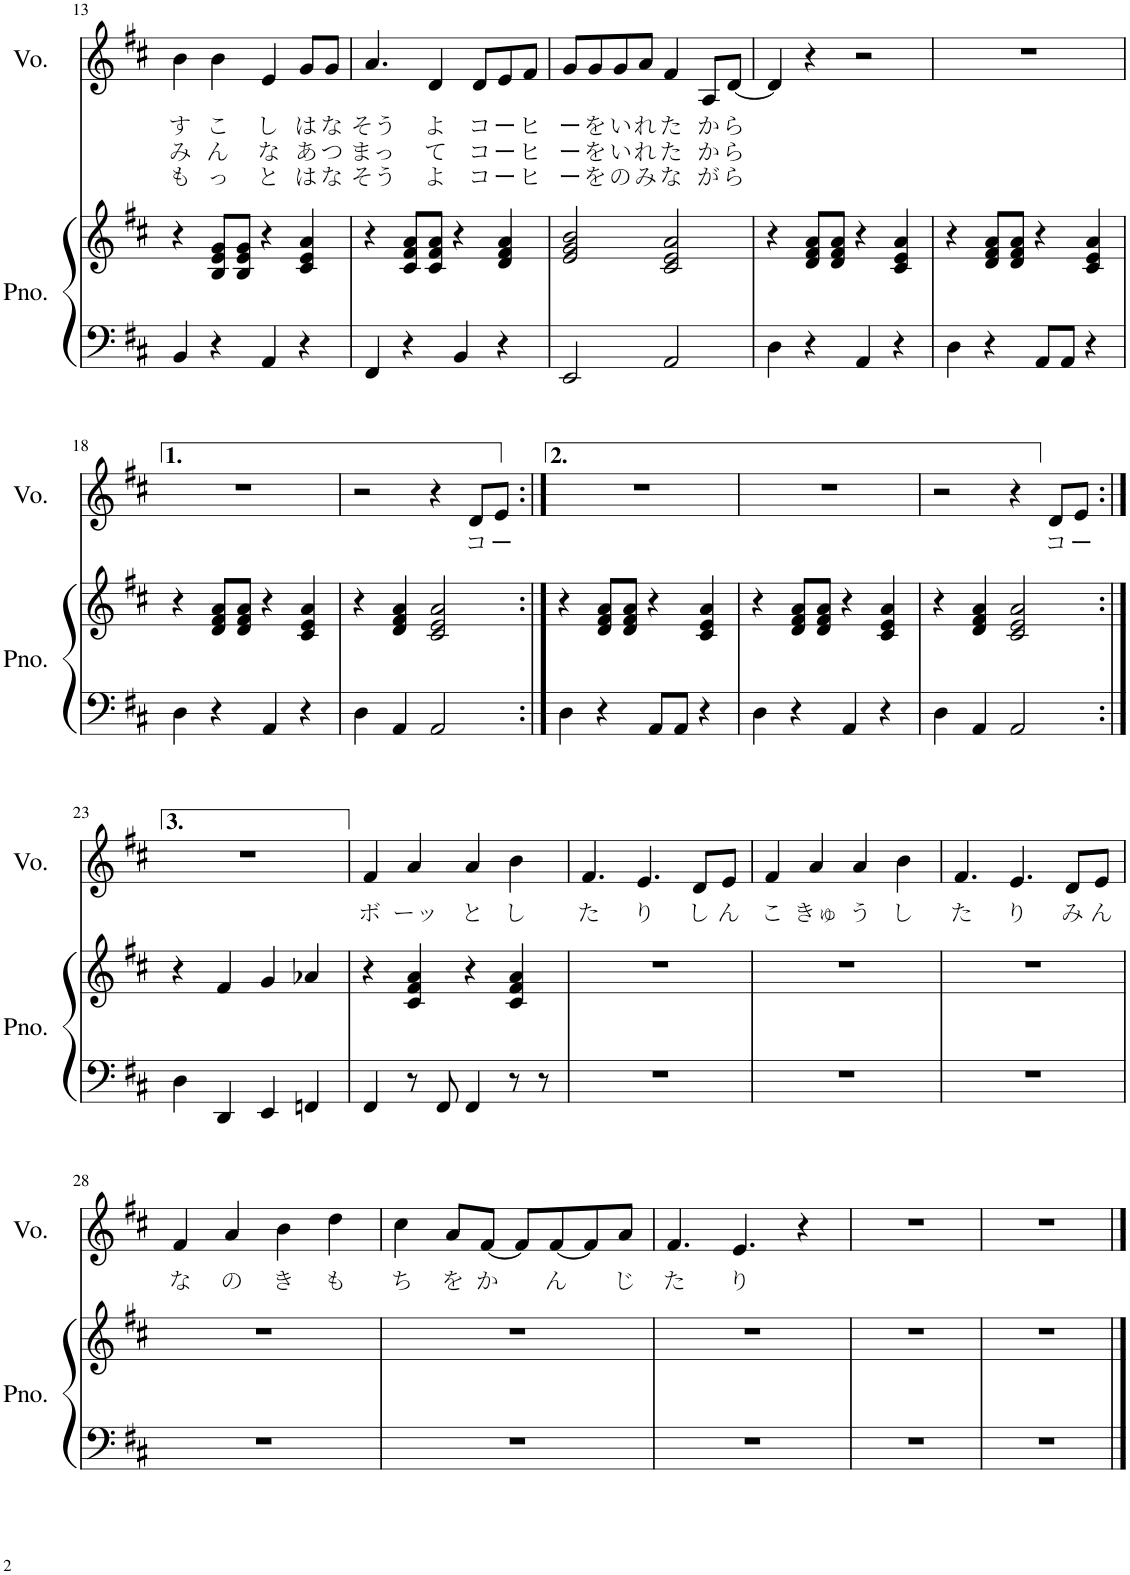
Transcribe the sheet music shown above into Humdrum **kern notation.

**kern	**kern	**kern	**text	**text	**text
*part2	*part2	*part1	*part1	*part1	*part1
*staff3	*staff2	*staff1	*staff1	*staff1	*staff1
*I"Piano	*	*I"Voice	*	*	*
*I'Pno.	*	*I'Vo.	*	*	*
!!LO:PB:g=z
*clefF4	*clefG2	*clefG2	*	*	*
*k[f#c#]	*k[f#c#]	*k[f#c#]	*	*	*
*M4/4	*M4/4	*M4/4	*	*	*
=13	=13	=13	=13	=13	=13
!	!	!	!LO:LY:b	!LO:LY:b	!LO:LY:b
4BB/	4r	4b\	す	み	も
!	!	!	!LO:LY:b	!LO:LY:b	!LO:LY:b
4r	8B/ 8e/ 8g/L	4b\	こ	ん	っ
.	8B/ 8e/ 8g/J	.	.	.	.
!	!	!	!LO:LY:b	!LO:LY:b	!LO:LY:b
4AA/	4r	4e/	し	な	と
!	!	!	!LO:LY:b	!LO:LY:b	!LO:LY:b
4r	4c#/ 4e/ 4a/	8g/L	は	あ	は
!	!	!	!LO:LY:b	!LO:LY:b	!LO:LY:b
.	.	8g/J	な	つ	な
=14	=14	=14	=14	=14	=14
!	!	!	!LO:LY:b	!LO:LY:b	!LO:LY:b
4FF#/	4r	4.a/	そう	まっ	そう
4r	8c#/ 8f#/ 8a/L	.	.	.	.
!	!	!	!LO:LY:b	!LO:LY:b	!LO:LY:b
.	8c#/ 8f#/ 8a/J	4d/	よ	て	よ
4BB/	4r	.	.	.	.
!	!	!	!LO:LY:b	!LO:LY:b	!LO:LY:b
.	.	8d/L	コ	コ	コ
!	!	!	!LO:LY:b	!LO:LY:b	!LO:LY:b
4r	4d/ 4f#/ 4a/	8e/	ー	ー	ー
!	!	!	!LO:LY:b	!LO:LY:b	!LO:LY:b
.	.	8f#/J	ヒ	ヒ	ヒ
=15	=15	=15	=15	=15	=15
!	!	!	!LO:LY:b	!LO:LY:b	!LO:LY:b
2EE/	2e/ 2g/ 2b/	8g/L	ー	ー	ー
!	!	!	!LO:LY:b	!LO:LY:b	!LO:LY:b
.	.	8g/	を	を	を
!	!	!	!LO:LY:b	!LO:LY:b	!LO:LY:b
.	.	8g/	い	い	の
!	!	!	!LO:LY:b	!LO:LY:b	!LO:LY:b
.	.	8a/J	れ	れ	み
!	!	!	!LO:LY:b	!LO:LY:b	!LO:LY:b
2AA/	2c#/ 2e/ 2a/	4f#/	た	た	な
!	!	!	!LO:LY:b	!LO:LY:b	!LO:LY:b
.	.	8A/L	か	か	が
!	!	!	!LO:LY:b	!LO:LY:b	!LO:LY:b
.	.	[8d/J	ら	ら	ら
=16	=16	=16	=16	=16	=16
4D\	4r	4d/]	.	.	.
4r	8d/ 8f#/ 8a/L	4r	.	.	.
.	8d/ 8f#/ 8a/J	.	.	.	.
4AA/	4r	2r	.	.	.
4r	4c#/ 4e/ 4a/	.	.	.	.
=17	=17	=17	=17	=17	=17
4D\	4r	1r	.	.	.
4r	8d/ 8f#/ 8a/L	.	.	.	.
.	8d/ 8f#/ 8a/J	.	.	.	.
8AA/L	4r	.	.	.	.
8AA/J	.	.	.	.	.
4r	4c#/ 4e/ 4a/	.	.	.	.
!!LO:LB:g=z
=18	=18	=18	=18	=18	=18
4D\	4r	1r	.	.	.
4r	8d/ 8f#/ 8a/L	.	.	.	.
.	8d/ 8f#/ 8a/J	.	.	.	.
4AA/	4r	.	.	.	.
4r	4c#/ 4e/ 4a/	.	.	.	.
=19	=19	=19	=19	=19	=19
4D\	4r	2r	.	.	.
4AA/	4d/ 4f#/ 4a/	.	.	.	.
2AA/	2c#/ 2e/ 2a/	4r	.	.	.
!	!	!	!LO:LY:b	!	!
.	.	8d/L	コ	.	.
!	!	!	!LO:LY:b	!	!
.	.	8e/J	ー	.	.
=20:|!	=20:|!	=20:|!	=20:|!	=20:|!	=20:|!
4D\	4r	1r	.	.	.
4r	8d/ 8f#/ 8a/L	.	.	.	.
.	8d/ 8f#/ 8a/J	.	.	.	.
8AA/L	4r	.	.	.	.
8AA/J	.	.	.	.	.
4r	4c#/ 4e/ 4a/	.	.	.	.
=21	=21	=21	=21	=21	=21
4D\	4r	1r	.	.	.
4r	8d/ 8f#/ 8a/L	.	.	.	.
.	8d/ 8f#/ 8a/J	.	.	.	.
4AA/	4r	.	.	.	.
4r	4c#/ 4e/ 4a/	.	.	.	.
=22	=22	=22	=22	=22	=22
4D\	4r	2r	.	.	.
4AA/	4d/ 4f#/ 4a/	.	.	.	.
2AA/	2c#/ 2e/ 2a/	4r	.	.	.
!	!	!	!LO:LY:b	!	!
.	.	8d/L	コ	.	.
!	!	!	!LO:LY:b	!	!
.	.	8e/J	ー	.	.
!!LO:LB:g=z
=23:|!	=23:|!	=23:|!	=23:|!	=23:|!	=23:|!
4D\	4r	1r	.	.	.
4DD/	4f#/	.	.	.	.
4EE/	4g/	.	.	.	.
4FFn/	4a-X/	.	.	.	.
=24	=24	=24	=24	=24	=24
!	!	!	!LO:LY:b	!	!
4FF#/	4r	4f#/	ボ	.	.
!	!	!	!LO:LY:b	!	!
8r	4c#/ 4f#/ 4a/	4a/	ーッ	.	.
8FF#/	.	.	.	.	.
!	!	!	!LO:LY:b	!	!
4FF#/	4r	4a/	と	.	.
!	!	!	!LO:LY:b	!	!
8r	4c#/ 4f#/ 4a/	4b\	し	.	.
8r	.	.	.	.	.
=25	=25	=25	=25	=25	=25
!	!	!	!LO:LY:b	!	!
1r	1r	4.f#/	た	.	.
!	!	!	!LO:LY:b	!	!
.	.	4.e/	り	.	.
!	!	!	!LO:LY:b	!	!
.	.	8d/L	し	.	.
!	!	!	!LO:LY:b	!	!
.	.	8e/J	ん	.	.
=26	=26	=26	=26	=26	=26
!	!	!	!LO:LY:b	!	!
1r	1r	4f#/	こ	.	.
!	!	!	!LO:LY:b	!	!
.	.	4a/	きゅ	.	.
!	!	!	!LO:LY:b	!	!
.	.	4a/	う	.	.
!	!	!	!LO:LY:b	!	!
.	.	4b\	し	.	.
=27	=27	=27	=27	=27	=27
!	!	!	!LO:LY:b	!	!
1r	1r	4.f#/	た	.	.
!	!	!	!LO:LY:b	!	!
.	.	4.e/	り	.	.
!	!	!	!LO:LY:b	!	!
.	.	8d/L	み	.	.
!	!	!	!LO:LY:b	!	!
.	.	8e/J	ん	.	.
!!LO:LB:g=z
=28	=28	=28	=28	=28	=28
!	!	!	!LO:LY:b	!	!
1r	1r	4f#/	な	.	.
!	!	!	!LO:LY:b	!	!
.	.	4a/	の	.	.
!	!	!	!LO:LY:b	!	!
.	.	4b\	き	.	.
!	!	!	!LO:LY:b	!	!
.	.	4dd\	も	.	.
=29	=29	=29	=29	=29	=29
!	!	!	!LO:LY:b	!	!
1r	1r	4cc#\	ち	.	.
!	!	!	!LO:LY:b	!	!
.	.	8a/L	を	.	.
!	!	!	!LO:LY:b	!	!
.	.	[8f#/J	か	.	.
.	.	8f#/L]	.	.	.
!	!	!	!LO:LY:b	!	!
.	.	[8f#/	ん	.	.
.	.	8f#/]	.	.	.
!	!	!	!LO:LY:b	!	!
.	.	8a/J	じ	.	.
=30	=30	=30	=30	=30	=30
!	!	!	!LO:LY:b	!	!
1r	1r	4.f#/	た	.	.
!	!	!	!LO:LY:b	!	!
.	.	4.e/	り	.	.
.	.	4r	.	.	.
=31	=31	=31	=31	=31	=31
1r	1r	1r	.	.	.
=32	=32	=32	=32	=32	=32
1r	1r	1r	.	.	.
==	==	==	==	==	==
*-	*-	*-	*-	*-	*-
